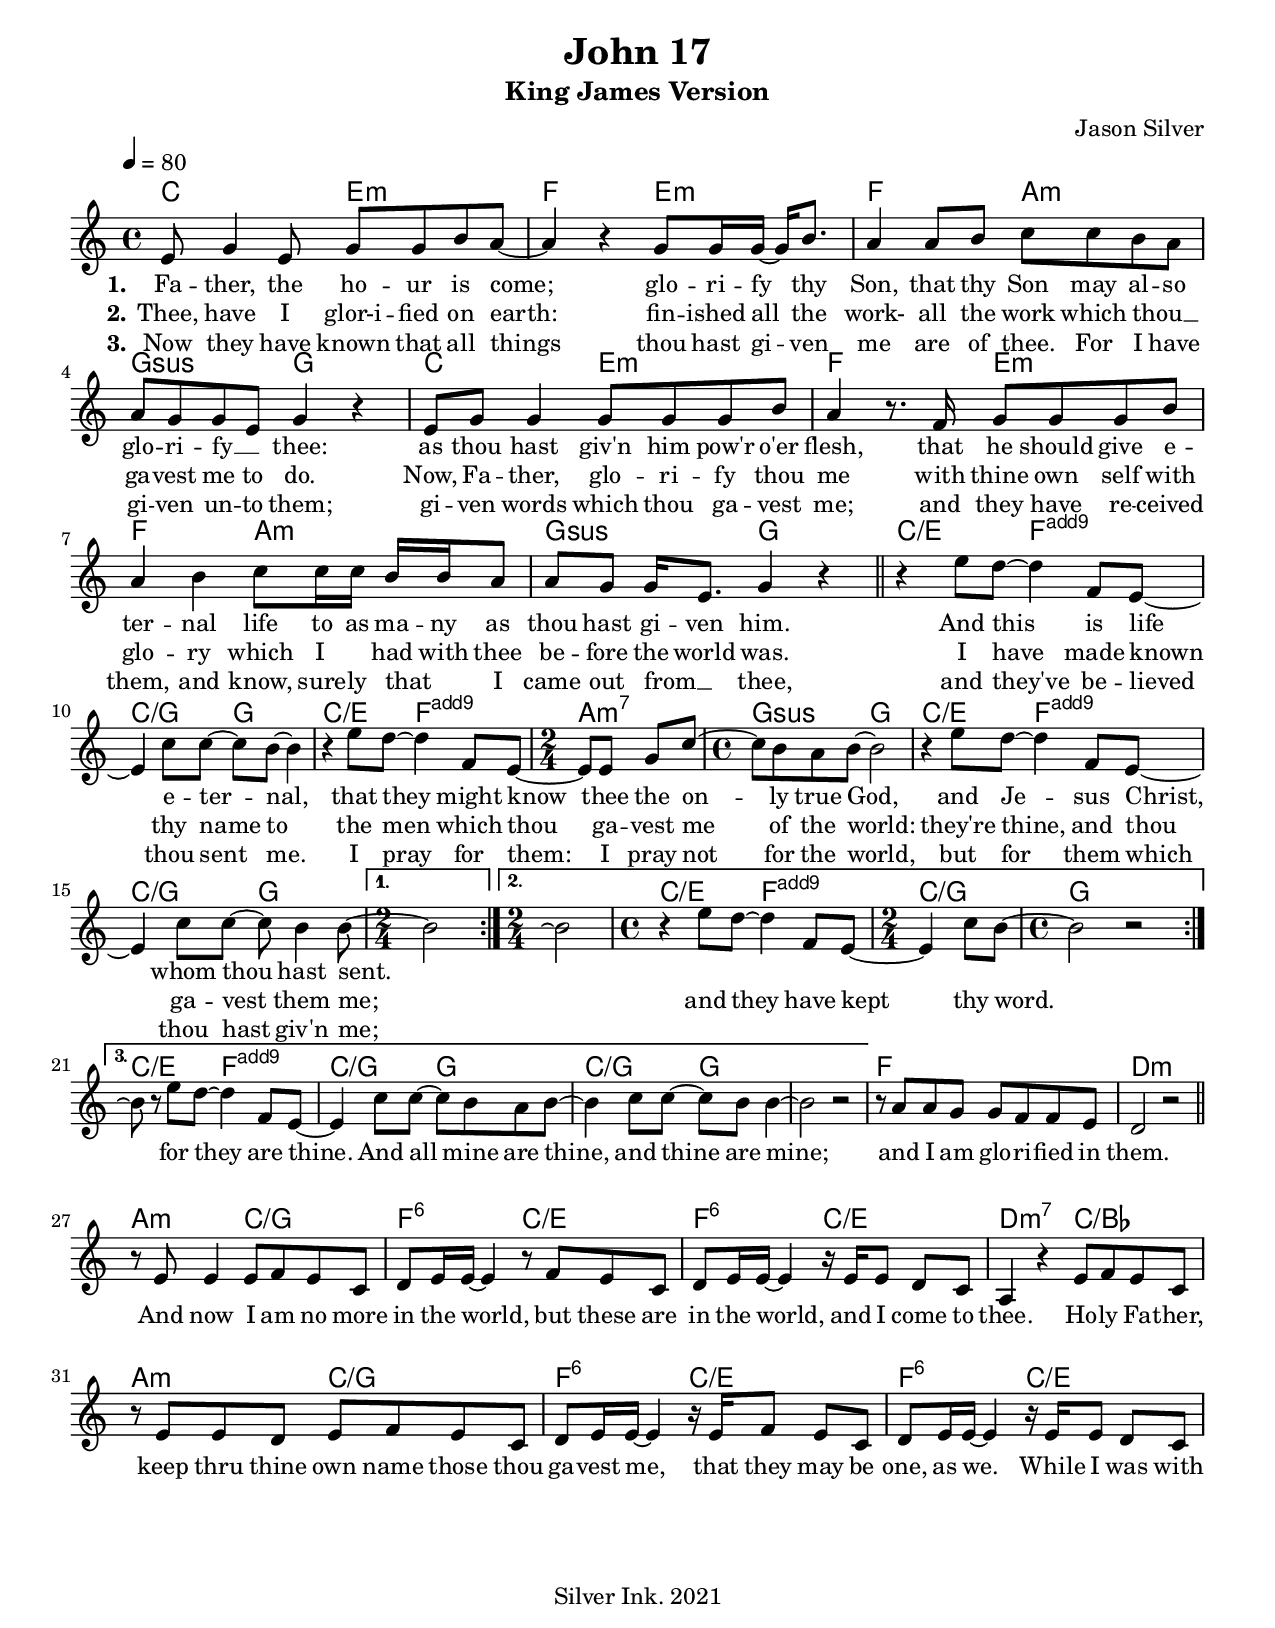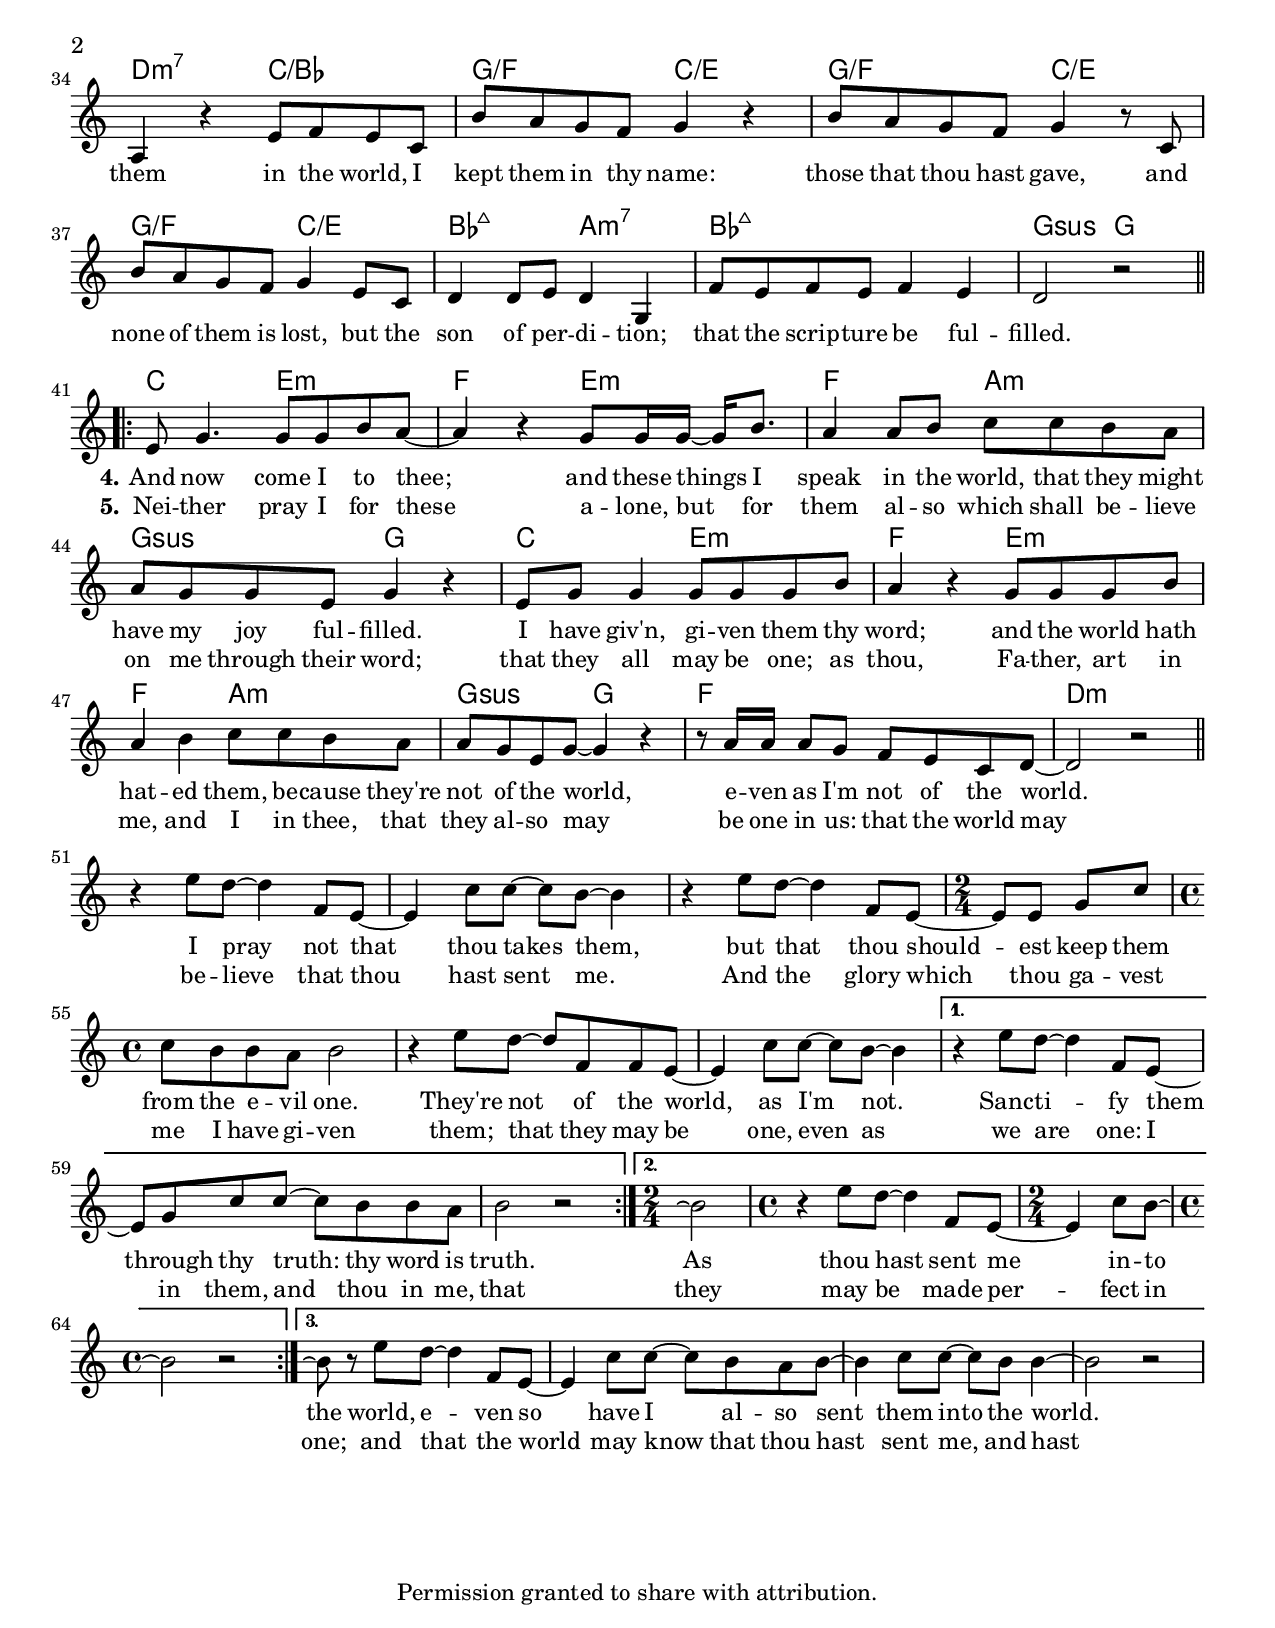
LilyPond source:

\language "english"
\version "2.18.1"
#(define (line-break-every-nth-engraver bars-per-line)
  (lambda (context)
     (make-engraver
       (acknowledgers ((paper-column-interface engraver grob source-engraver)
         (let ((current-bar (ly:context-property context 'currentBarNumber)))
           (if (= (remainder current-bar bars-per-line) 1)
               (if (eq? #t (ly:grob-property grob 'non-musical))
                   (set! (ly:grob-property grob 'line-break-permission) 'force)
                   (set! (ly:grob-property grob 'line-break-permission)
'())))))))))

\header {
  title = "John 17"
  subtitle = "King James Version"
  composer = "Jason Silver"
  poet = ""
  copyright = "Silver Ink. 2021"
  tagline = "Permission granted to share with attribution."
}
\paper {
  top-margin = #10
  bottom-margin = #4
  right-margin = #12
  left-margin = #12
  indent = #0
 %min-systems-per-page = 9 % this allows you to squish line spacing

  % the distance between two systems in the same score:
  system-system-spacing = #'((basic-distance . 15 ) (minimum-distance . 0) (padding . .09 ) (stretchability . 00))
  % the distance between the last system of a score and the first system of the score that follows it, when no (title or top-level) markup exists between them:
  score-system-spacing = #'((basic-distance . 0) (minimum-distance . 0) (padding . 0) (stretchability . 0))
  % the distance between a (title or top-level) markup and the system that follows it:
  markup-system-spacing = #'((basic-distance . 0) (padding . 0) (stretchability . 0))
  % the distance between the last system of a score and the (title or top-level) markup that follows it:
  score-markup-spacing = #'((basic-distance . 0) (padding . 0) (stretchability . 0))
  % the distance between two (title or top-level) markups:
  markup-markup-spacing = #'((basic-distance . 0) (padding . 0))
  % the distance from the top of the printable area (i.e. the bottom of the top margin) to the first system on a page, when there is no (title or top-level) markup between the two:
  top-system-spacing = #'((basic-distance . 0) (minimum-distance . 0) (padding . 0))
  % the distance from the top of the printable area (i.e. the bottom of the top margin) to the first (title or top-level) markup on a page, when there is no system between the two:
  top-markup-spacing = #'((basic-distance . 0) (minimum-distance . 0) (padding . 0))
  % the distance from the last system or top-level markup on a page to the bottom of the printable area (i.e. the top of the bottom margin):
  last-bottom-spacing = #'((basic-distance . 0 ) (minimum-distance . 0) (padding . 0) (stretchability . 0))

  paper-width = 21.59\cm
  paper-height = 27.94\cm
}
slashOn = {
  \override Rest #'stencil = #ly:percent-repeat-item-interface::beat-slash
  \override Rest #'thickness = #'0.48
  \override Rest #'slope = #'1.2
  \override Rest #'Y-offset = #'-.0
}
slashOff = {
  \revert Rest #'stencil
}
LyricFontSize = #.5
lyricNote = {
  % use \once \set melismaBusyProperties = #'(tieMelismaBusy) on the tie where the note sits
  \once \override Lyrics.LyricText.font-shape = #'italic
  \once \override Lyrics.LyricText.font-size = #.2
  \once \override LyricText.self-alignment-X = #LEFT
}
lyricNotePlacement = {
	\once \override NoteHead.stencil = #ly:text-interface::print
	\once \override NoteHead.text = \markup \musicglyph #"rests.2"
	\once  \hide Stem
}
sectionTitle = #(define-music-function
    (parser location theTitle)
    (string?)
    #{
    \mark \markup { \large \bold \concat { "            " #theTitle } }
    #}
)
textRepeats  = #(define-music-function
    (parser location theTitle)
    (string?)
    #{
    \once \override Score.RehearsalMark #'break-visibility = #'#(#t #t #f)
    \mark \markup { \right-align \small #theTitle }
    #}
)
GotoCoda = {
  \once \override Score.RehearsalMark #'break-visibility = #'#(#t #t #f)
  \mark \markup { \small \musicglyph #"scripts.coda" }
}
Coda = {
  \once \override Score.RehearsalMark #'break-visibility = #'#(#f #t #t)
  \mark \markup { \small \musicglyph #"scripts.coda" }
}
Segno = {
  \once \override Score.RehearsalMark #'break-visibility = #'#(#f #t #t)
  \mark \markup { \small \musicglyph #"scripts.segno" }
}
voltaTie = #(define-music-function (parser location further) (number?) #{
     \once \override LaissezVibrerTie  #'X-extent = #'(0 . 0)
     \once \override LaissezVibrerTie  #'details #'note-head-gap = #(/
further -2)
     \once \override LaissezVibrerTie  #'extra-offset = #(cons (/
further 2) 0)
#})

chExceptionMusic = {
  <c d e g>1-\markup { "2" } % notate as 1.2.3.5
  <c f g>1-\markup {"sus"}
  <c a d g>1-\markup { "m2" } % 1.6.2.
  <c e g d'>1-\markup { \super "add9" } % 1.3.5.9
  <c ef g d'>1-\markup { "m" \super "add9" } % 1.3.5.9
}
chExceptions = #(append (sequential-music-to-chord-exceptions chExceptionMusic #t) ignatzekExceptions)
chordNames = \chordmode {
	\set chordNameExceptions = #chExceptions
	\set chordChanges = ##t % ##t(true) or ##f(false)
	\set Staff.midiInstrument = #"string ensemble 1"
  c2 e:m f e:m f a:m g:sus4 g c e:m f e:m f a:m g:sus4 g
  c:/e f:1.3.5.9 c:/g g c:/e f:1.3.5.9 a:m7 g:sus4 g c:/e f:1.3.5.9 c:/g g g g c:/e f:1.3.5.9 c:/g g1
  c2:/e f:1.3.5.9 c:/g g c:/g g2 g1 f d:m
  a2:m c:/g f:6 c:/e f:6 c:/e d:m7 c:/bf  a2:m c:/g f:6 c:/e f:6 c:/e d:m7 c:/bf
  g:/f c:/e g:/f c:/e g:/f c:/e bf:maj7 a:m7 bf1:maj g2:sus4 g

  c2 e:m f e:m f a:m g:sus4 g c2 e:m f e:m f a:m g:sus4 g f1 d:m

}
  melody = \relative c'{
  \time 4/4
  \key c  \major
  \clef treble
  \tempo 4 = 80 \override Score.MetronomeMark.padding = #3

  %\set melismaBusyProperties = #'()
  %\unset melismaBusyProperties
  \repeat volta 3{
    e8 g4 e8 g g b a~a4 r g8 g16 g~g b8. a4 a8 b c c b a a g g e g4 r4
    e8 g g4 g8 g g b a4 r8. f16 g8 g g b a4 b c8 c16 c b b a8 a g g16 e8. g4 r4
    \bar "||"
    r4 e'8 d8~d4 f,8 e~e4 c'8 c~c b~b4 r4 e8 d8~d4 f,8 e~ \time 2/4 e e g c~ \time 4/4 c b a b~b2 
    r4 e8 d8~d4 f,8 e~e4 c'8 c~c b4 b8~ 
  }
  \alternative{
    { \time 2/4 b2 }
    { \time 2/4 b2\repeatTie  \time 4/4 r4 e8 d8~d4 f,8 e~ \time 2/4 e4 c'8 b~ \time 4/4 b2 r2 }
    { b8\repeatTie  r8 e8 d8~d4 f,8 e~e4 c'8 c~c b a b~b4 c8 c~c b b4~b2 r2  }
  }
  r8 a a g g f f e d2 r2 \bar "||" \break
  r8 e e4 e8 f e c d e16 e~e4 r8 f8 e c d e16 e~ e4 r16 e e8 d c a4 r e'8 f e c
  r8 e e d e f e c d e16 e~e4 r16 e f8 e c d e16 e~ e4 r16 e e8 d c a4 r e'8 f e c
  b' a g f g4 r b8 a g f g4 r8 c, b' a g f g4 e8 c d4 d8 e d4 g, f'8 e f e f4 e d2 r \bar ".|:-||" \break

   \repeat volta 3{
    e8 g4. g8 g b a~a4 r g8 g16 g~g b8. a4 a8 b c c b a a g g e g4 r4
    e8 g g4 g8 g g b a4 r4 g8 g g b a4 b c8 c b a a g e g~g4 r4 r8 a16 a a8 g f e c d~d2 r2
    \bar "||"
    r4 e'8 d8~d4 f,8 e~e4 c'8 c~c b~b4 r4 e8 d8~d4 f,8 e~ \time 2/4 e e g c\time 4/4 c b b a b2 
    r4 e8 d8~d f, f e~e4 c'8 c~c b~b4 
  }
  \alternative{
    { r4 e8 d~d4 f,8 e~e g c c~c b b a | b2 r2 }
    { \time 2/4 b2\repeatTie  \time 4/4 r4 e8 d8~d4 f,8 e~ \time 2/4 e4 c'8 b~ \time 4/4 b2 r2 }
    { b8\repeatTie  r8 e8 d8~d4 f,8 e~e4 c'8 c~c b a b~b4 c8 c~c b b4~b2 r2  }
  }
}
nothing = \lyricmode {}
verseone = \lyricmode {
	\override LyricText #'font-size = \LyricFontSize
  \set stanza = "1."
  Fa -- ther, the ho -- ur is come; glo -- ri -- fy thy Son, that thy Son may al -- so glo -- ri -- fy __ _ thee: 
  as thou hast giv'n him pow'r o'er flesh, that he should give e -- ter -- nal life to as ma -- ny as thou hast gi -- ven him. 

  And this is life e -- ter -- nal, that they might know thee the on -- ly true God,
   and Je -- sus Christ, whom thou hast sent.
}
versetwo = \lyricmode {
	\override LyricText #'font-size = \LyricFontSize
 	\set stanza = "2."
  Thee, have I glor-i -- fied on earth: fin -- ished all the work- all the work which thou __ _ ga -- vest me to do. 
  Now, Fa -- ther, glo -- ri -- fy thou me with thine own self with glo -- ry which I _ had with thee 
  be -- fore the world was.

  I have made known thy name to the men which thou ga -- vest me of the world: 
  they're thine, and thou ga -- vest them me; _ and they have kept thy word.
}
versethree = \lyricmode {
	\override LyricText #'font-size = \LyricFontSize
  \set stanza = "3."
  Now they have known that all things thou hast gi -- ven me are of thee. 
  For I have gi -- ven un -- to them; gi -- ven words which thou ga -- vest me; and they have re -- ceived them, 
  and know, sure -- ly that _ I came out from __ _ thee, and they've be -- lieved thou sent me.
  I pray for them: I pray not for the world, but for them which thou hast giv'n me; 
  _  _ _ _ _ _ _ _
  for they are thine.
  And all mine are thine, and thine are mine; and I am glo -- ri -- fied in them.

  And now I am no more in the world, but these are in the world, and I come to thee. Ho -- ly Fa -- ther, 
  keep thru thine own name those thou ga -- vest me, that they may be one, as we.
  While I was with them in the world, 
  I kept them in thy name: those that thou hast gave, and none of them is lost, 
  but the son of per -- di -- tion; 
  that the scrip -- ture be ful -- filled.
  \set stanza = "4."
  And now come I to thee; and these things I speak in the world, that they might have my joy ful -- filled. 
  I have giv'n, gi -- ven them thy word; and the world hath hat -- ed them, be -- cause they're not of the world,
  e -- ven as I'm not of the world. 
  
  I pray not that thou takes them, but that thou should -- est keep them from the e -- vil one. 
  They're not of the world, as I'm not. Sanc -- ti -- fy them through thy truth: thy word is truth. 
  As thou hast sent me in -- to the world, e -- ven so have I al -- so sent them into the world. 1And for their sakes I 
  sanc -- ti -- fy my -- self, that they al -- so might be sanc -- ti -- fied through the truth.
}
versefour = \lyricmode {
	\override LyricText #'font-size = \LyricFontSize
  _ _ _ _ _ _ _ _ _ _ _ _ _ _ _ _ _ _ _ _ _ _ _ _ _ _ _ _ _ _ _ _ _ _ _ _ _ _ _ _ _ _ _ _ _ _ _ _ 
  _ _ _ _ _ _ _ _ _ _ _ _ _ _ _ _ _ _ _ _ _ _ _ _ _ _ _ _ _ _ _ _ _ _ _ _ _ _ _ _ _ _ _ _ _ _ _ _ 
  _ _ _ _ _ _ _ _ _ _ _ _ _ _ _ _ _ _ _ _ _ _ _ _ _ _ _ _ _ _ _ _ _ _ _ _ _ _ _ _ _ _ _ _ _ _ _ _ 
  _ _ _ _ _ _ _ _ _ _ _ _ _ _ _ _ _ _ _ _ _ _ _ _ _ _ _ _ _ _ _ _ _ _ _ _ _ _ _
  \set stanza = "5."
  Nei -- ther pray I for these a -- lone, but for them al -- so which shall be -- lieve on me through their 
  word; that they all may be one; as thou, Fa -- ther, art in me, and I in thee, that they al -- so may be 
  one in us: that the world may be -- lieve that thou hast sent me. 
  And the glory which thou ga -- vest me I have gi -- ven them; that they may be one, even as we are one: 
  I in them, and thou in me, that they may be made per -- fect in one; and that the world may know that 
  thou hast sent me, and hast loved them, as thou hast loved me.

  Fa -- ther, I will that they al -- so, whom thou hast gi -- ven me, be with me where I am; that they may
   be -- hold my glo -- ry, which thou hast gi -- ven me: for thou lovedst me be -- fore the 
   foun -- da -- tion of the world. 
   
   O righ -- teous Fa -- ther, the world hath not known thee: but I have known thee, and these have known 
   that thou hast sent me. And I have de -- clared un -- to them thy name, and will de -- clare it: that 
   the love where -- with thou hast loved me may be in them, and I in them.
}
versefive = \lyricmode {
	\override LyricText #'font-size = \LyricFontSize
 
}
versesix = \lyricmode {
	\override LyricText #'font-size = \LyricFontSize

}
verseseven = \lyricmode {
	\override LyricText #'font-size = \LyricFontSize

}
verseeight = \lyricmode {

}
\score {
	<<
		\new ChordNames  {
			\chordNames
		}
		\new Staff
		<<
			\new Voice = "one" {
				\melody
			}
			\addlyrics {
				\verseone
			}
			\addlyrics {
				\versetwo
			}
			\addlyrics {
				\versethree
			}
			\addlyrics {
				\versefour
			}
			\addlyrics {
				\versefive
			}
			\addlyrics {
				\versesix
			}
			\addlyrics {
				\verseseven
			}
			\addlyrics {
				\verseeight
			}
			>>
	>>
	\layout {
		#(layout-set-staff-size 20)
		\context {
			\Score
			% \override NonMusicalPaperColumn #'line-break-permission = ##f
			%\consists #(line-break-every-nth-engraver 4)
		}
	}
	\midi { }
}


